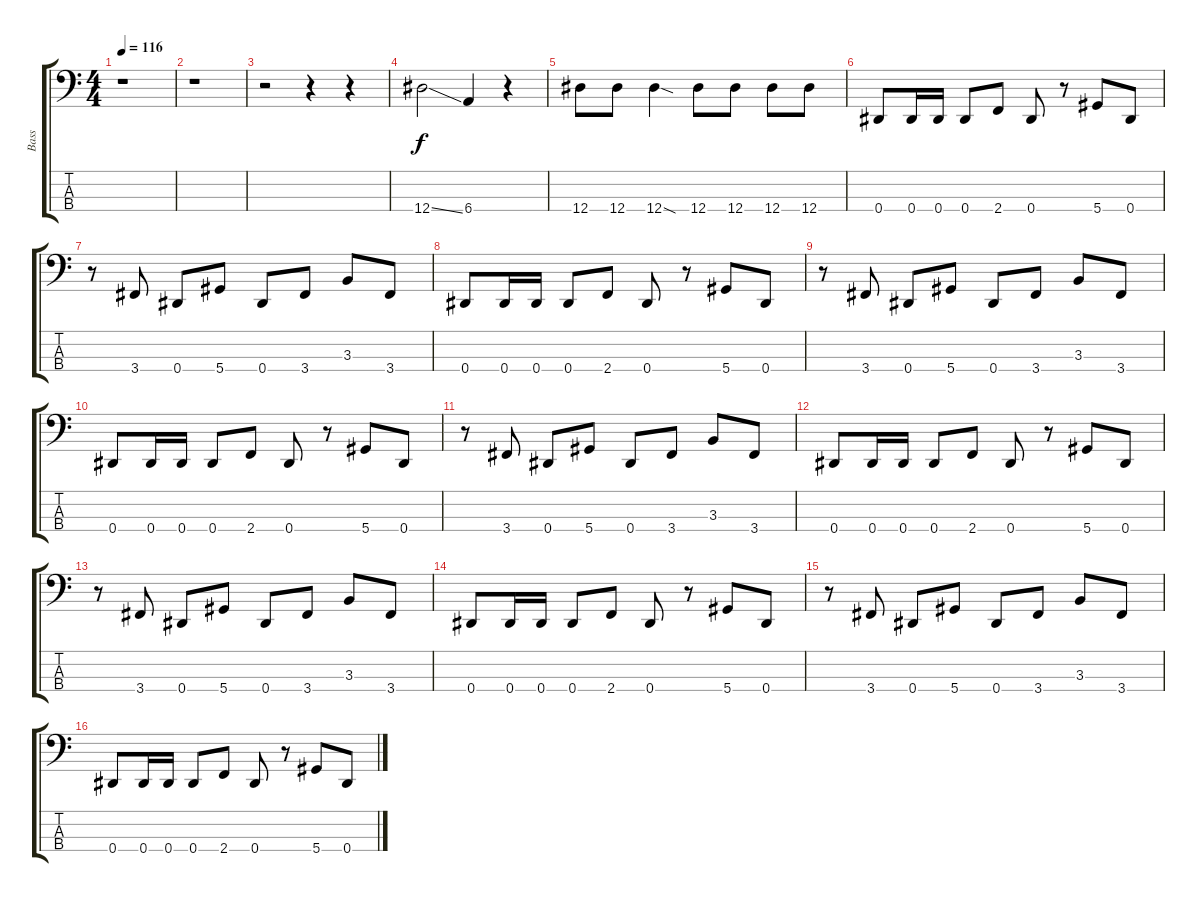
\track ("Bass" "Bass") {instrument electricbasspick}
\staff {score tabs}
\tuning (Gb2 Db2 Ab1 Eb1) {hide}
\ts (4 4)
\tempo 116
\clef f4
\ks c
r.1{dy f} |
r.1 |
r.2 r.4 r.4 |
12.4{ss}.2 6.4.4 r.4 |
12.4.8 12.4.8 12.4{sod}.4 12.4.8 12.4.8 12.4.8 12.4.8 |
0.4.8 0.4.16 0.4.16 0.4.8 2.4.8 0.4.8 r.8 5.4.8 0.4.8 |
r.8 3.4.8 0.4.8 5.4.8 0.4.8 3.4.8 3.3.8 3.4.8 |
0.4.8 0.4.16 0.4.16 0.4.8 2.4.8 0.4.8 r.8 5.4.8 0.4.8 |
r.8 3.4.8 0.4.8 5.4.8 0.4.8 3.4.8 3.3.8 3.4.8 |
0.4.8 0.4.16 0.4.16 0.4.8 2.4.8 0.4.8 r.8 5.4.8 0.4.8 |
r.8 3.4.8 0.4.8 5.4.8 0.4.8 3.4.8 3.3.8 3.4.8 |
0.4.8 0.4.16 0.4.16 0.4.8 2.4.8 0.4.8 r.8 5.4.8 0.4.8 |
r.8 3.4.8 0.4.8 5.4.8 0.4.8 3.4.8 3.3.8 3.4.8 |
0.4.8 0.4.16 0.4.16 0.4.8 2.4.8 0.4.8 r.8 5.4.8 0.4.8 |
r.8 3.4.8 0.4.8 5.4.8 0.4.8 3.4.8 3.3.8 3.4.8 |
0.4.8 0.4.16 0.4.16 0.4.8 2.4.8 0.4.8 r.8 5.4.8 0.4.8
